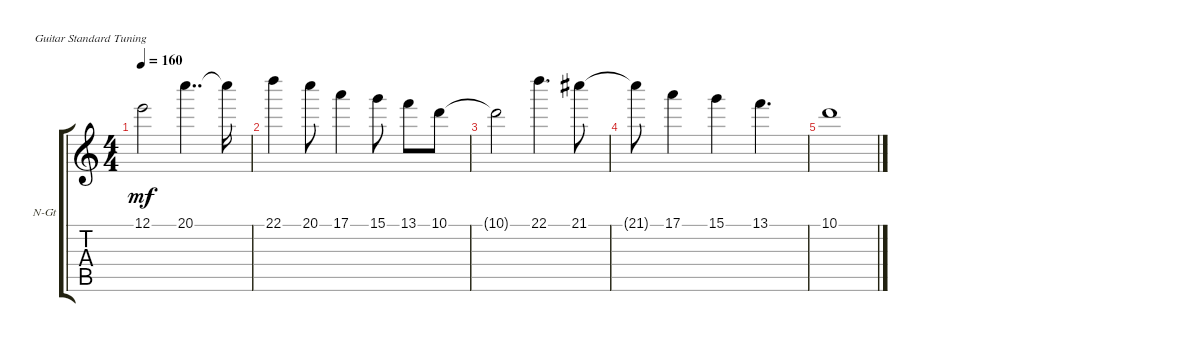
\defaultSystemsLayout 4
\bracketExtendMode groupsimilarinstruments
\firstSystemTrackNameOrientation horizontal
\otherSystemsTrackNameOrientation horizontal
\track ("Piano" "N-Gt") {instrument acousticguitarnylon}
\staff {score tabs}
\tuning (E4 B3 G3 D3 A2 E2)
\ts (4 4)
\tempo 160
\clef g2
\scale
0.333333
\ks c
12.1.2{dy mf} 20.1.4{dd} 20.1{t}.16 |
\scale
0.333333 22.1.4 20.1.8 17.1.4 15.1.8 13.1.8 10.1.8 |
\scale
0.333333 10.1{t}.2 22.1.4{d} 21.1.8 |
\scale
0.333333 21.1{t}.8 17.1.4 15.1.4 13.1.4{d} |
\scale
0.333333 10.1.1 |
\scale
0.333333 |
\scale
0.333333 |
\scale
0.333333 |
\scale
0.333333 |
\scale
0.333333 |
\scale
0.333333 |
\scale
0.333333 |
\scale
0.333333 |
\scale
0.333333 |
\scale
0.333333 |
\scale
0.333333
